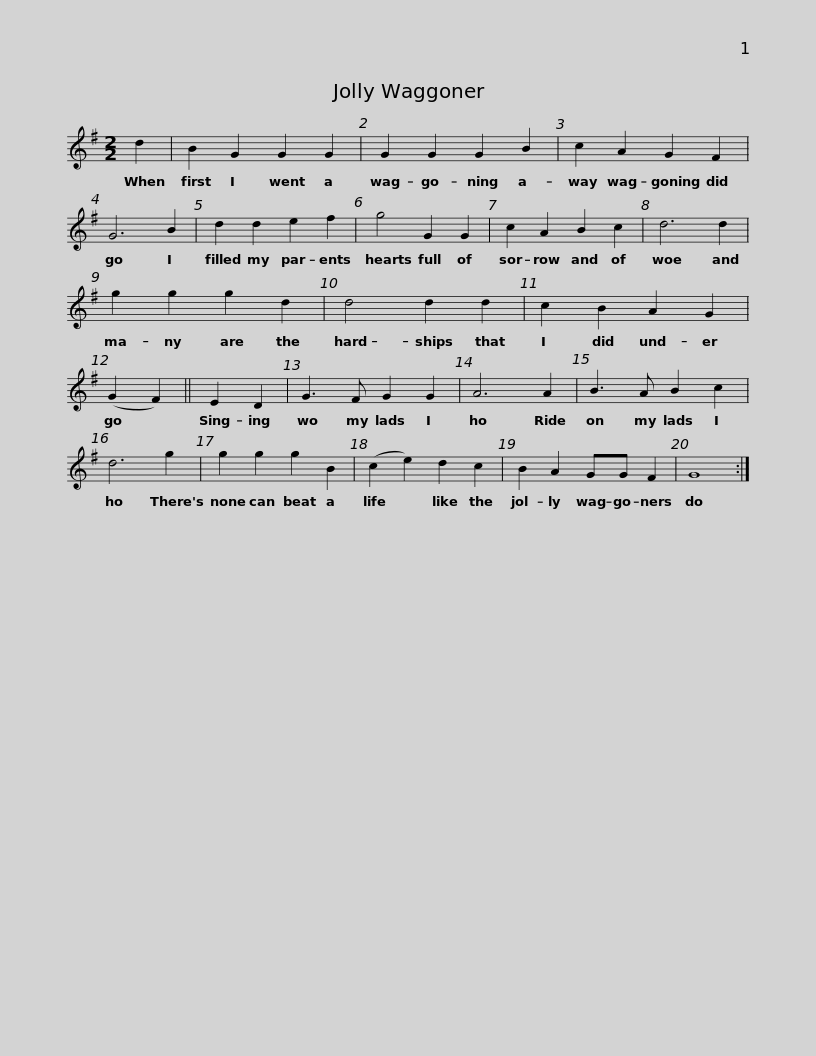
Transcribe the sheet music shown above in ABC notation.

X:1
L:1/8
M:2/2
I:linebreak $
K:G
V:1 treble
V:1
 d2 | B2 G2 G2 G2 | G2 G2 G2 B2 | c2 A2 G2 F2 | G6 B2 | %5
 d2 d2 e2 f2 |$ g4 G2 G2 | c2 A2 B2 c2 | d6 d2 | g2 g2 g2 d2 | %10
 d4 d2 d2 | c2 B2 A2 G2 | (G2 F2) ||$ E2 D2 | G3 F G2 G2 | %15
 A6 A2 | B3 A B2 c2 | d6 g2 | g2 g2 g2 B2 | (c2 e2) d2 c2 |$ %20
 B2 A2 GG F2 | G8 :| %22
